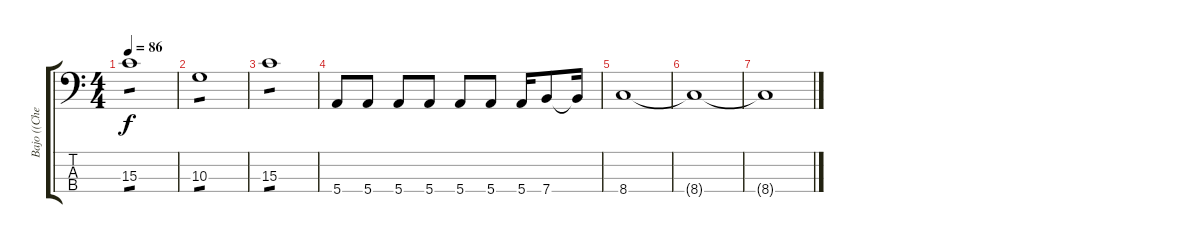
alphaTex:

\track ("Bajo ((Cherles))" "Bajo ((Che") {instrument electricbassfinger}
\staff {score tabs}
\tuning (G2 D2 A1 E1) {hide}
\ts (4 4)
\tempo 86
\clef f4
\ks c
15.3.1{tp 1 dy f} |
10.3.1{tp 1} |
15.3.1{tp 1} |
5.4.8 5.4.8 5.4.8 5.4.8 5.4.8 5.4.8 5.4.16 7.4.8 7.4{t}.16 |
8.4.1{volume 2} |
8.4{t}.1 |
8.4{t}.1
